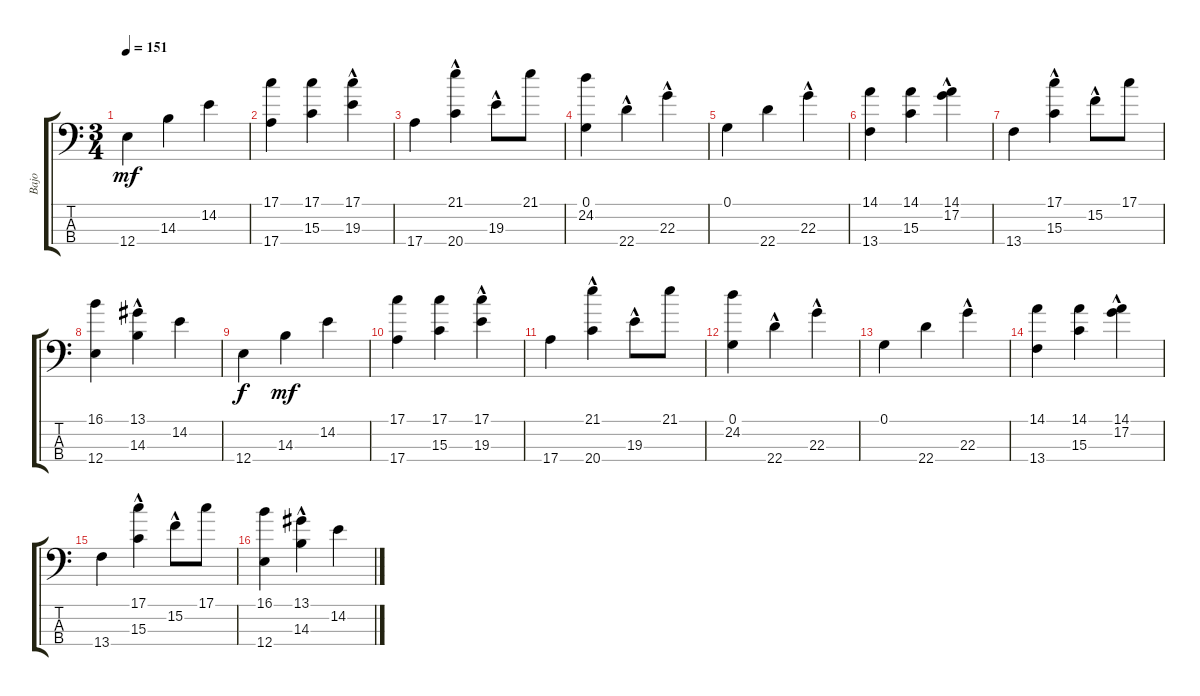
\track ("Bajo" "Bajo") {instrument electricbassfinger}
\staff {score tabs}
\tuning (G2 D2 A1 E1) {hide}
\ts (3 4)
\tempo 151
\clef f4
\ks c
12.4.4{dy mf} 14.3.4 14.2.4 |
(17.1 17.4).4 (17.1 15.3).4 (17.1{hac} 19.3{hac}).4 |
17.4.4 (21.1 20.4{hac}).4 19.3{hac}.8 21.1.8 |
(0.1 24.2).4 22.4{hac}.4 22.3{hac}.4 |
0.1.4 22.4.4 22.3{hac}.4 |
(14.1 13.4).4 (14.1 15.3).4 (14.1{hac} 17.2{hac}).4 |
13.4.4 (17.1 15.3{hac}).4 15.2{hac}.8 17.1.8 |
(16.1 12.4).4 (13.1 14.3{hac}).4 14.2.4 |
12.4.4{dy f} 14.3.4{dy mf} 14.2.4 |
(17.1 17.4).4 (17.1 15.3).4 (17.1{hac} 19.3{hac}).4 |
17.4.4 (21.1 20.4{hac}).4 19.3{hac}.8 21.1.8 |
(0.1 24.2).4 22.4{hac}.4 22.3{hac}.4 |
0.1.4 22.4.4 22.3{hac}.4 |
(14.1 13.4).4 (14.1 15.3).4 (14.1{hac} 17.2{hac}).4 |
13.4.4 (17.1 15.3{hac}).4 15.2{hac}.8 17.1.8 |
(16.1 12.4).4 (13.1 14.3{hac}).4 14.2.4
